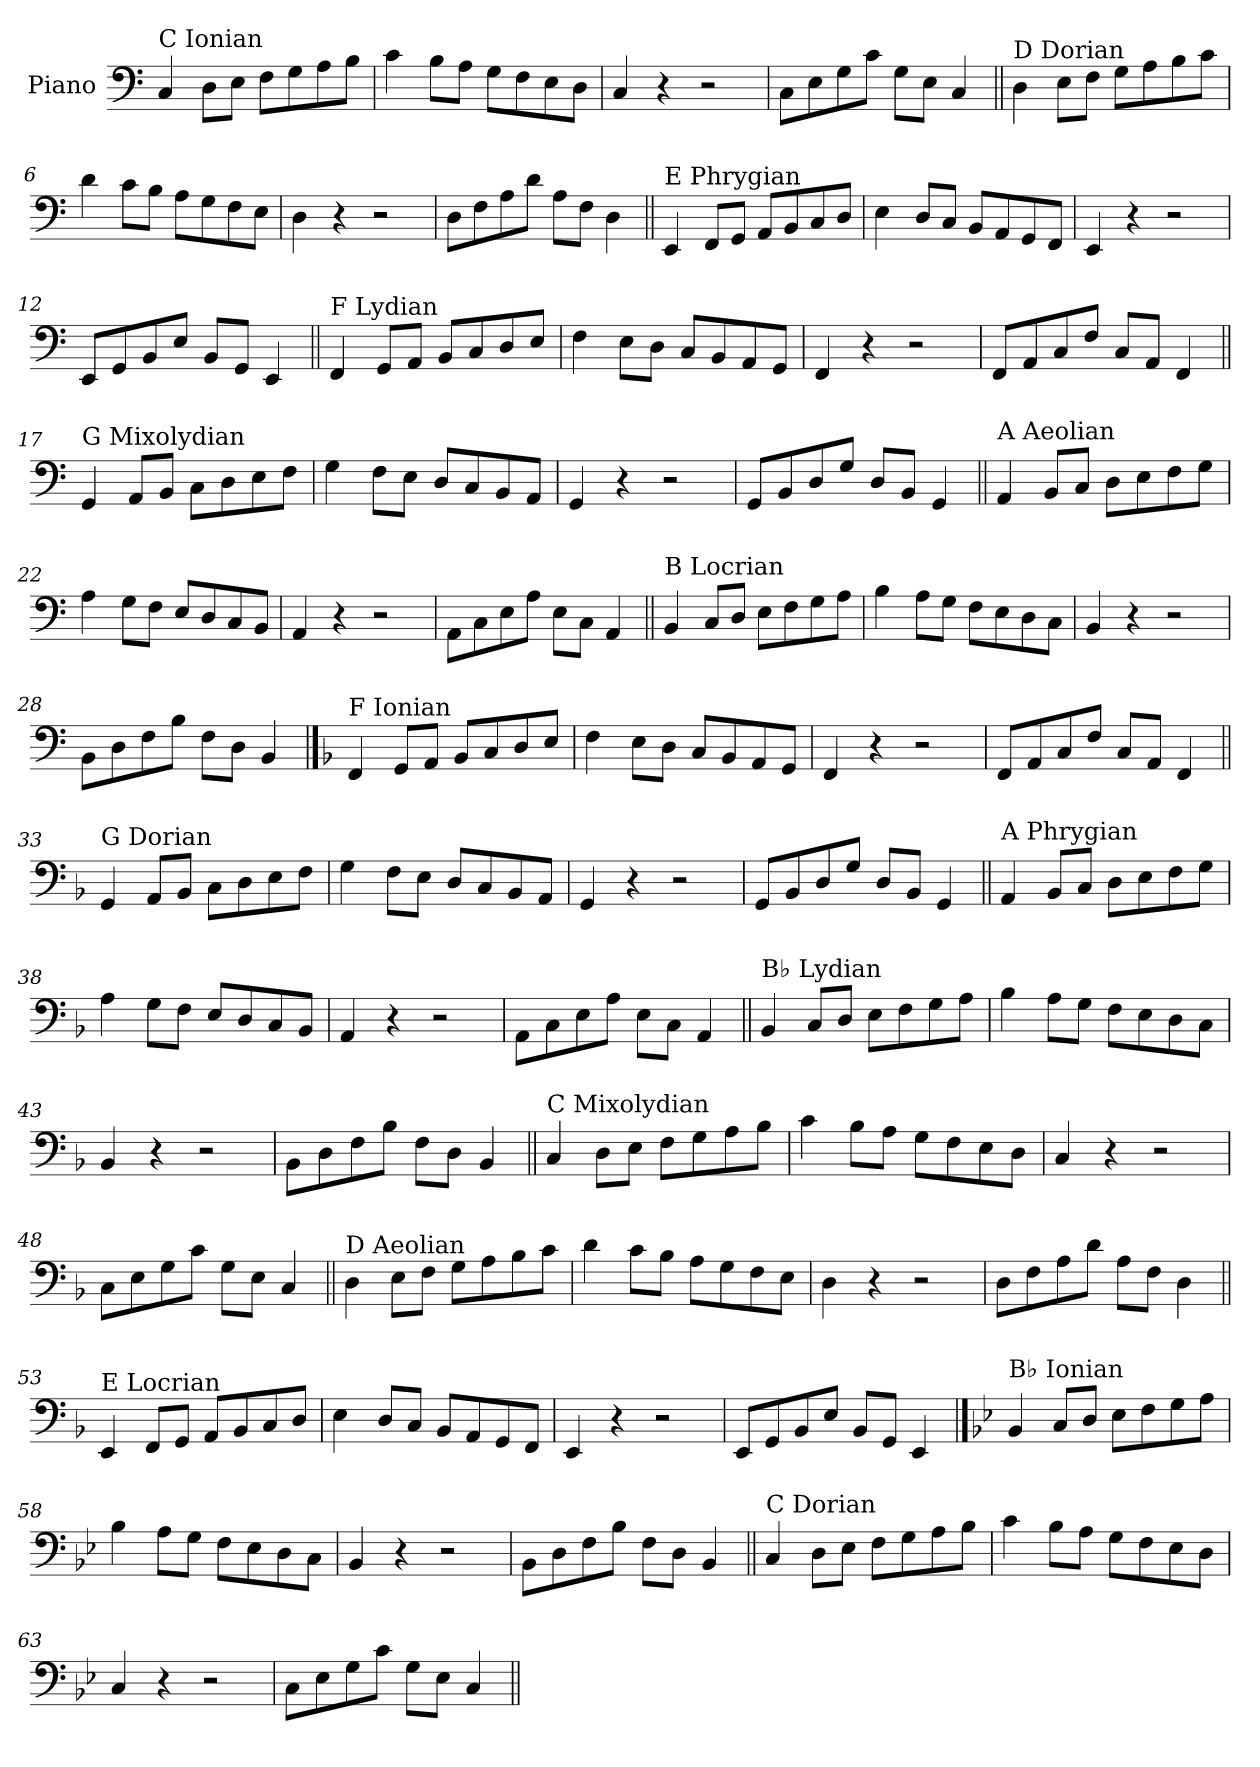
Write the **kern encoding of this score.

**kern
*part1
*staff1
*I"Piano
*I'Pno.
*clefF4
*k[]
=1
!LO:TX:a:t=C Ionian
4C/
8D\L
8E\J
8F\L
8G\
8A\
8B\J
=2
4c\
8B\L
8A\J
8G\L
8F\
8E\
8D\J
=3
4C/
4r
2r
=4
8C\L
8E\
8G\
8c\J
8G\L
8E\J
4C/
!!LO:LB:g=z
=5||
!LO:TX:a:t=D Dorian
4D\
8E\L
8F\J
8G\L
8A\
8B\
8c\J
=6
4d\
8c\L
8B\J
8A\L
8G\
8F\
8E\J
=7
4D\
4r
2r
=8
8D\L
8F\
8A\
8d\J
8A\L
8F\J
4D\
!!LO:LB:g=z
=9||
!LO:TX:a:t=E Phrygian
4EE/
8FF/L
8GG/J
8AA/L
8BB/
8C/
8D/J
=10
4E\
8D/L
8C/J
8BB/L
8AA/
8GG/
8FF/J
=11
4EE/
4r
2r
=12
8EE/L
8GG/
8BB/
8E/J
8BB/L
8GG/J
4EE/
!!LO:LB:g=z
=13||
!LO:TX:a:t=F Lydian
4FF/
8GG/L
8AA/J
8BB/L
8C/
8D/
8E/J
=14
4F\
8E\L
8D\J
8C/L
8BB/
8AA/
8GG/J
=15
4FF/
4r
2r
=16
8FF/L
8AA/
8C/
8F/J
8C/L
8AA/J
4FF/
!!LO:LB:g=z
=17||
!LO:TX:a:t=G Mixolydian
4GG/
8AA/L
8BB/J
8C\L
8D\
8E\
8F\J
=18
4G\
8F\L
8E\J
8D/L
8C/
8BB/
8AA/J
=19
4GG/
4r
2r
=20
8GG/L
8BB/
8D/
8G/J
8D/L
8BB/J
4GG/
!!LO:LB:g=z
=21||
!LO:TX:a:t=A Aeolian
4AA/
8BB/L
8C/J
8D\L
8E\
8F\
8G\J
=22
4A\
8G\L
8F\J
8E/L
8D/
8C/
8BB/J
=23
4AA/
4r
2r
=24
8AA\L
8C\
8E\
8A\J
8E\L
8C\J
4AA/
!!LO:LB:g=z
=25||
!LO:TX:a:t=B Locrian
4BB/
8C/L
8D/J
8E\L
8F\
8G\
8A\J
=26
4B\
8A\L
8G\J
8F\L
8E\
8D\
8C\J
=27
4BB/
4r
2r
=28
8BB\L
8D\
8F\
8B\J
8F\L
8D\J
4BB/
!!LO:PB:g=z
==29
*k[b-]
!LO:TX:a:t=F Ionian
4FF/
8GG/L
8AA/J
8BB-/L
8C/
8D/
8E/J
=30
4F\
8E\L
8D\J
8C/L
8BB-/
8AA/
8GG/J
=31
4FF/
4r
2r
=32
8FF/L
8AA/
8C/
8F/J
8C/L
8AA/J
4FF/
!!LO:LB:g=z
=33||
!LO:TX:a:t=G Dorian
4GG/
8AA/L
8BB-/J
8C\L
8D\
8E\
8F\J
=34
4G\
8F\L
8E\J
8D/L
8C/
8BB-/
8AA/J
=35
4GG/
4r
2r
=36
8GG/L
8BB-/
8D/
8G/J
8D/L
8BB-/J
4GG/
!!LO:LB:g=z
=37||
!LO:TX:a:t=A Phrygian
4AA/
8BB-/L
8C/J
8D\L
8E\
8F\
8G\J
=38
4A\
8G\L
8F\J
8E/L
8D/
8C/
8BB-/J
=39
4AA/
4r
2r
=40
8AA\L
8C\
8E\
8A\J
8E\L
8C\J
4AA/
!!LO:LB:g=z
=41||
!LO:TX:a:t=B♭ Lydian
4BB-/
8C/L
8D/J
8E\L
8F\
8G\
8A\J
=42
4B-\
8A\L
8G\J
8F\L
8E\
8D\
8C\J
=43
4BB-/
4r
2r
=44
8BB-\L
8D\
8F\
8B-\J
8F\L
8D\J
4BB-/
!!LO:LB:g=z
=45||
!LO:TX:a:t=C Mixolydian
4C/
8D\L
8E\J
8F\L
8G\
8A\
8B-\J
=46
4c\
8B-\L
8A\J
8G\L
8F\
8E\
8D\J
=47
4C/
4r
2r
=48
8C\L
8E\
8G\
8c\J
8G\L
8E\J
4C/
!!LO:LB:g=z
=49||
!LO:TX:a:t=D Aeolian
4D\
8E\L
8F\J
8G\L
8A\
8B-\
8c\J
=50
4d\
8c\L
8B-\J
8A\L
8G\
8F\
8E\J
=51
4D\
4r
2r
=52
8D\L
8F\
8A\
8d\J
8A\L
8F\J
4D\
!!LO:LB:g=z
=53||
!LO:TX:a:t=E Locrian
4EE/
8FF/L
8GG/J
8AA/L
8BB-/
8C/
8D/J
=54
4E\
8D/L
8C/J
8BB-/L
8AA/
8GG/
8FF/J
=55
4EE/
4r
2r
=56
8EE/L
8GG/
8BB-/
8E/J
8BB-/L
8GG/J
4EE/
!!LO:PB:g=z
==57
*k[b-e-]
!LO:TX:a:t=B♭ Ionian
4BB-/
8C/L
8D/J
8E-\L
8F\
8G\
8A\J
=58
4B-\
8A\L
8G\J
8F\L
8E-\
8D\
8C\J
=59
4BB-/
4r
2r
=60
8BB-\L
8D\
8F\
8B-\J
8F\L
8D\J
4BB-/
!!LO:LB:g=z
=61||
!LO:TX:a:t=C Dorian
4C/
8D\L
8E-\J
8F\L
8G\
8A\
8B-\J
=62
4c\
8B-\L
8A\J
8G\L
8F\
8E-\
8D\J
=63
4C/
4r
2r
=64
8C\L
8E-\
8G\
8c\J
8G\L
8E-\J
4C/
=||
*-
